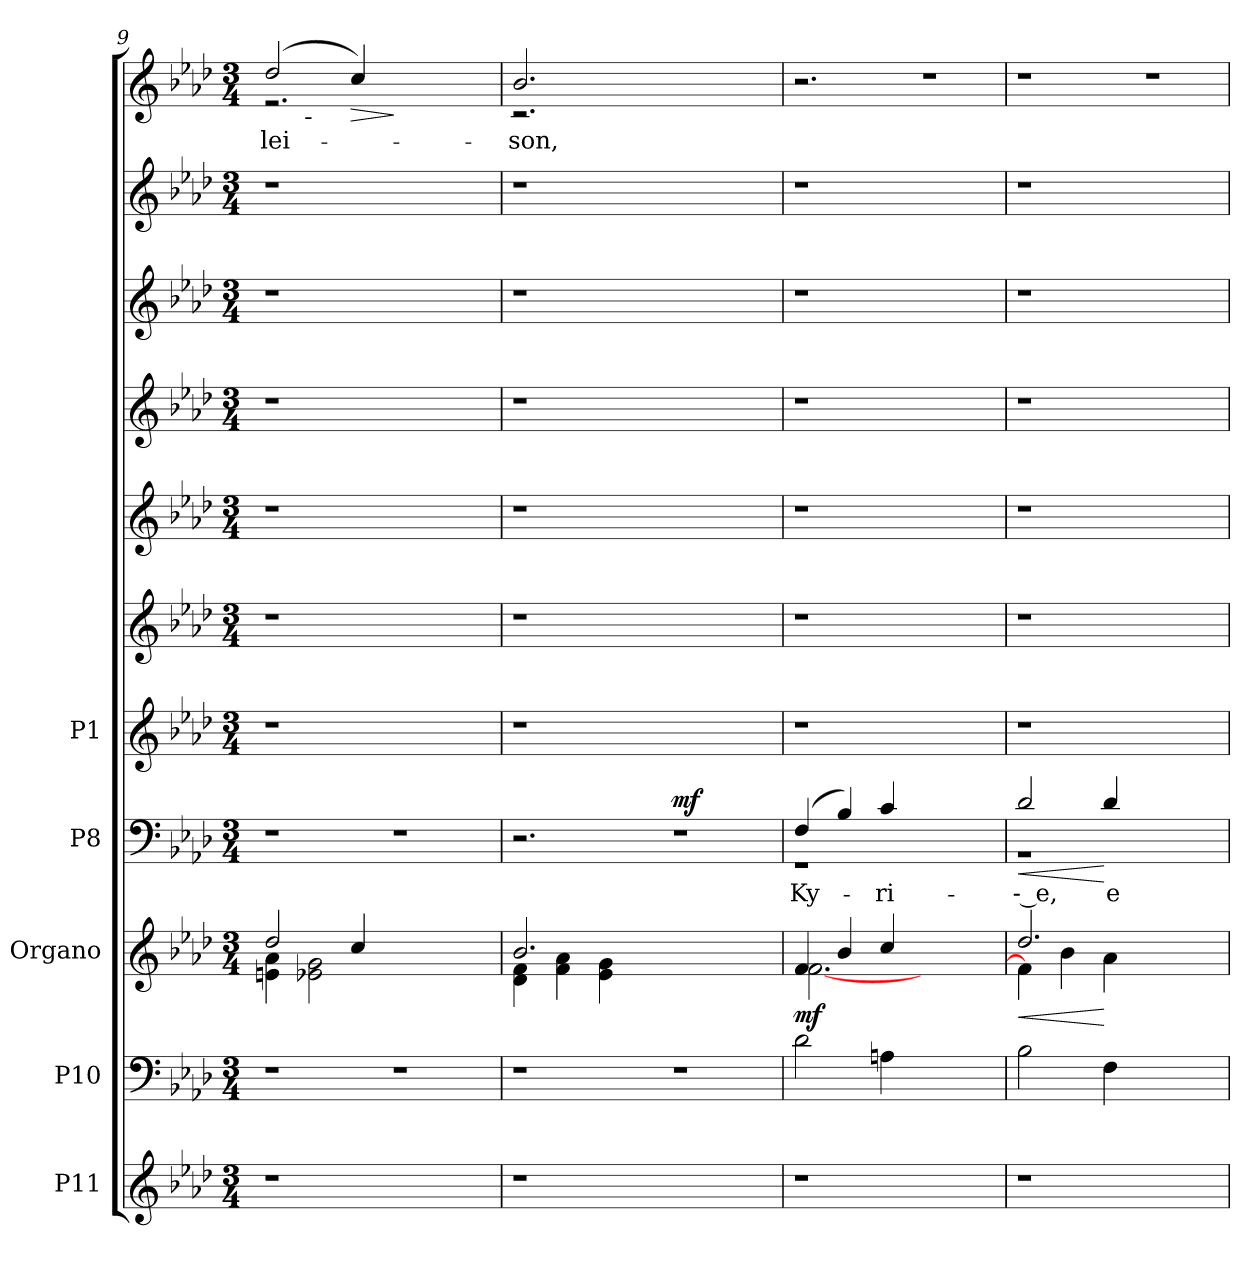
**kern	**kern	**kern	**dynam	**kern	**text	**dynam	**kern	**kern	**kern	**kern	**kern	**kern	**kern	**text	**dynam
*part5	*part4	*part3	*part3	*part2	*part2	*part2	*part1	*part1	*part1	*part1	*part1	*part1	*part1	*part1	*part1
*staff11	*staff10	*staff9	*staff9	*staff8	*staff8	*staff8	*staff7	*staff6	*staff5	*staff4	*staff3	*staff2	*staff1	*staff1	*staff1/2/3/4/5/6/7
*I"P11	*I"P10	*I"Organo	*	*I"P8	*	*	*I"P1	*	*	*	*	*	*	*	*
*clefG2	*clefF4	*clefG2	*	*clefF4	*	*	*clefG2	*clefG2	*clefG2	*clefG2	*clefG2	*clefG2	*clefG2	*	*
*k[b-e-a-d-]	*k[b-e-a-d-]	*k[b-e-a-d-]	*	*k[b-e-a-d-]	*	*	*k[b-e-a-d-]	*k[b-e-a-d-]	*k[b-e-a-d-]	*k[b-e-a-d-]	*k[b-e-a-d-]	*k[b-e-a-d-]	*k[b-e-a-d-]	*	*
*A-:	*A-:	*A-:	*	*A-:	*	*	*A-:	*A-:	*A-:	*A-:	*A-:	*A-:	*A-:	*	*
*M3/4	*M3/4	*M3/4	*	*M3/4	*	*	*M3/4	*M3/4	*M3/4	*M3/4	*M3/4	*M3/4	*M3/4	*	*
=9	=9	=9	=9	=9	=9	=9	=9	=9	=9	=9	=9	=9	=9	=9	=9
!LO:N:vis=1	!LO:N:vis=1	!	!	!LO:N:vis=1	!	!	!LO:N:vis=1	!LO:N:vis=1	!LO:N:vis=1	!LO:N:vis=1	!LO:N:vis=1	!LO:N:vis=1	!	!	!
*	*	*^	*	*	*	*	*	*	*	*	*	*	*	*	*
*	*	*	*	*	*	*	*	*	*	*	*	*	*	*^	*	*
!	!	!	!	!	!	!	!	!	!	!	!	!	!	!	!LO:N:vis=1	!LO:LY:b:color=#000000	!
*	*	*	*	*	*	*	*	*	*	*	*	*	*	*	*^	*	*
2.r	2.r	2dd-i/	4eni\ 4a-i	.	2.r	.	.	2.r	2.r	2.r	2.r	2.r	2.r	(2dd-i/	2.r	4ryy	-lei-	.
!	!	!	!	!	!	!	!	!	!	!	!	!	!	!	!	!LO:TX:b:cj:t=-	!	!
.	.	.	2e-Xi\ 2gi	.	.	.	.	.	.	.	.	.	.	.	.	1ryy	.	.
!	!	!	!	!	!	!	!	!	!	!	!	!	!	!	!	!	!	!LO:HP:b
.	.	4cci/	.	.	.	.	.	.	.	.	.	.	.	4cci/)	.	.	.	>
!	!LO:N:vis=1	!	!	!	!LO:N:vis=1	!	!	!	!	!	!	!	!	!	!	!	!	!
2.ryy	2.r	2.ryy	2.ryy	.	2.r	.	.	2.ryy	2.ryy	2.ryy	2.ryy	2.ryy	2.ryy	2.ryy	2.ryy	.	.	]
.	.	.	.	.	.	.	.	.	.	.	.	.	.	.	.	4ryy	.	.
=10	=10	=10	=10	=10	=10	=10	=10	=10	=10	=10	=10	=10	=10	=10	=10	=10	=10	=10
!LO:N:vis=1	!LO:N:vis=1	!	!	!	!LO:N:vis=1	!	!	!LO:N:vis=1	!LO:N:vis=1	!LO:N:vis=1	!LO:N:vis=1	!LO:N:vis=1	!LO:N:vis=1	!	!	!	!	!
*	*	*	*	*	*	*	*	*	*	*	*	*	*	*v	*v	*v	*	*
*	*	*	*	*	*	*	*	*	*	*	*	*	*	*^	*	*
*	*	*	*	*	*	*	*	*	*	*	*	*	*	*	*^	*	*
!	!	!	!	!	!	!	!	!	!	!	!	!	!	!	!LO:N:vis=1	!	!LO:LY:b:color=#000000	!
*	*	*	*	*	*^	*	*	*	*	*	*	*	*	*	*v	*v	*	*
2.r	2.r	2.b-i/	4d-i\ 4fi	.	2.r	2ryy	.	.	2.r	2.r	2.r	2.r	2.r	2.r	2.b-i/	2.r	-son,	.
.	.	.	4fi\ 4a-i	.	.	.	.	.	.	.	.	.	.	.	.	.	.	.
.	.	.	4e-i\ 4gi	.	.	8ryy	.	.	.	.	.	.	.	.	.	.	.	.
.	.	.	.	.	.	16ryy	.	.	.	.	.	.	.	.	.	.	.	.
.	.	.	.	.	.	32ryy	.	.	.	.	.	.	.	.	.	.	.	.
.	.	.	.	.	.	64ryy	.	.	.	.	.	.	.	.	.	.	.	.
.	.	.	.	.	.	128...ryy	.	.	.	.	.	.	.	.	.	.	.	.
.	.	.	.	.	.	2ryy	.	mf	.	.	.	.	.	.	.	.	.	.
!	!LO:N:vis=1	!	!	!	!LO:N:vis=1	!	!	!	!	!	!	!	!	!	!	!	!	!
2.ryy	2.r	2.ryy	2.ryy	.	2.r	.	.	.	2.ryy	2.ryy	2.ryy	2.ryy	2.ryy	2.ryy	2.ryy	2.ryy	.	.
.	.	.	.	.	.	4ryy	.	.	.	.	.	.	.	.	.	.	.	.
.	.	.	.	.	.	1024ryy	.	.	.	.	.	.	.	.	.	.	.	.
=11	=11	=11	=11	=11	=11	=11	=11	=11	=11	=11	=11	=11	=11	=11	=11	=11	=11	=11
!LO:N:vis=1	!	!	!	!	!	!	!	!	!	!	!	!	!	!	!	!	!	!
*	*	*	*	*	*	*	*	*	*	*	*	*	*	*	*v	*v	*	*
*	*	*	*	*	*	*	*	*	*	*	*	*	*	*	*^	*	*
!	!	!	!	!	!	!LO:N:vis=1	!LO:LY:a:color=#000000	!	!LO:N:vis=1	!LO:N:vis=1	!LO:N:vis=1	!LO:N:vis=1	!LO:N:vis=1	!LO:N:vis=1	!LO:N:vis=1	!	!	!
*	*	*	*	*	*	*	*	*	*	*	*	*	*	*	*v	*v	*	*
2.r	2d-i\	4fi/	[2.fi\	mf	(4Fi/	2.r	Ky-	.	2.r	2.r	2.r	2.r	2.r	2.r	2.r	.	.
.	.	4b-i/	.	.	4B-i/)	.	.	.	.	.	.	.	.	.	.	.	.
!	!	!	!	!	!	!	!LO:LY:a:color=#000000	!	!	!	!	!	!	!	!	!	!
.	4Ani\	4cci/	.	.	4ci/	.	-ri-	.	.	.	.	.	.	.	.	.	.
!	!	!	!	!	!	!	!	!	!	!	!	!	!	!	!LO:N:vis=1	!	!
2.ryy	2.ryy	2.ryy	2.ryy	.	2.ryy	2.ryy	.	.	2.ryy	2.ryy	2.ryy	2.ryy	2.ryy	2.ryy	2.r	.	.
!!LO:LB:g=z
=12	=12	=12	=12	=12	=12	=12	=12	=12	=12	=12	=12	=12	=12	=12	=12	=12	=12
!LO:N:vis=1	!	!	!	!LO:HP:b	!	!	!	!	!	!	!	!	!	!	!	!	!
!	!	!	!	!	!	!LO:N:vis=1	!LO:LY:a:color=#000000	!LO:HP:b	!LO:N:vis=1	!LO:N:vis=1	!LO:N:vis=1	!LO:N:vis=1	!LO:N:vis=1	!LO:N:vis=1	!LO:N:vis=1	!	!
2.r	2B-i\	2.dd-i/	4fi\]	<	2d-i/	2.r	-- e,	<	2.r	2.r	2.r	2.r	2.r	2.r	2.r	.	.
.	.	.	4b-i\	.	.	.	.	.	.	.	.	.	.	.	.	.	.
!	!	!	!	!	!	!	!LO:LY:a:color=#000000	!	!	!	!	!	!	!	!	!	!
.	4Fi\	.	4a-i\	[	4d-i/	.	e-	[	.	.	.	.	.	.	.	.	.
!	!	!	!	!	!	!	!	!	!	!	!	!	!	!	!LO:N:vis=1	!	!
2.ryy	2.ryy	2.ryy	2.ryy	.	2.ryy	2.ryy	.	.	2.ryy	2.ryy	2.ryy	2.ryy	2.ryy	2.ryy	2.r	.	.
*	*	*v	*v	*	*	*	*	*	*	*	*	*	*	*	*	*	*
*	*	*	*	*v	*v	*	*	*	*	*	*	*	*	*	*	*
=	=	=	=	=	=	=	=	=	=	=	=	=	=	=	=
*-	*-	*-	*-	*-	*-	*-	*-	*-	*-	*-	*-	*-	*-	*-	*-
